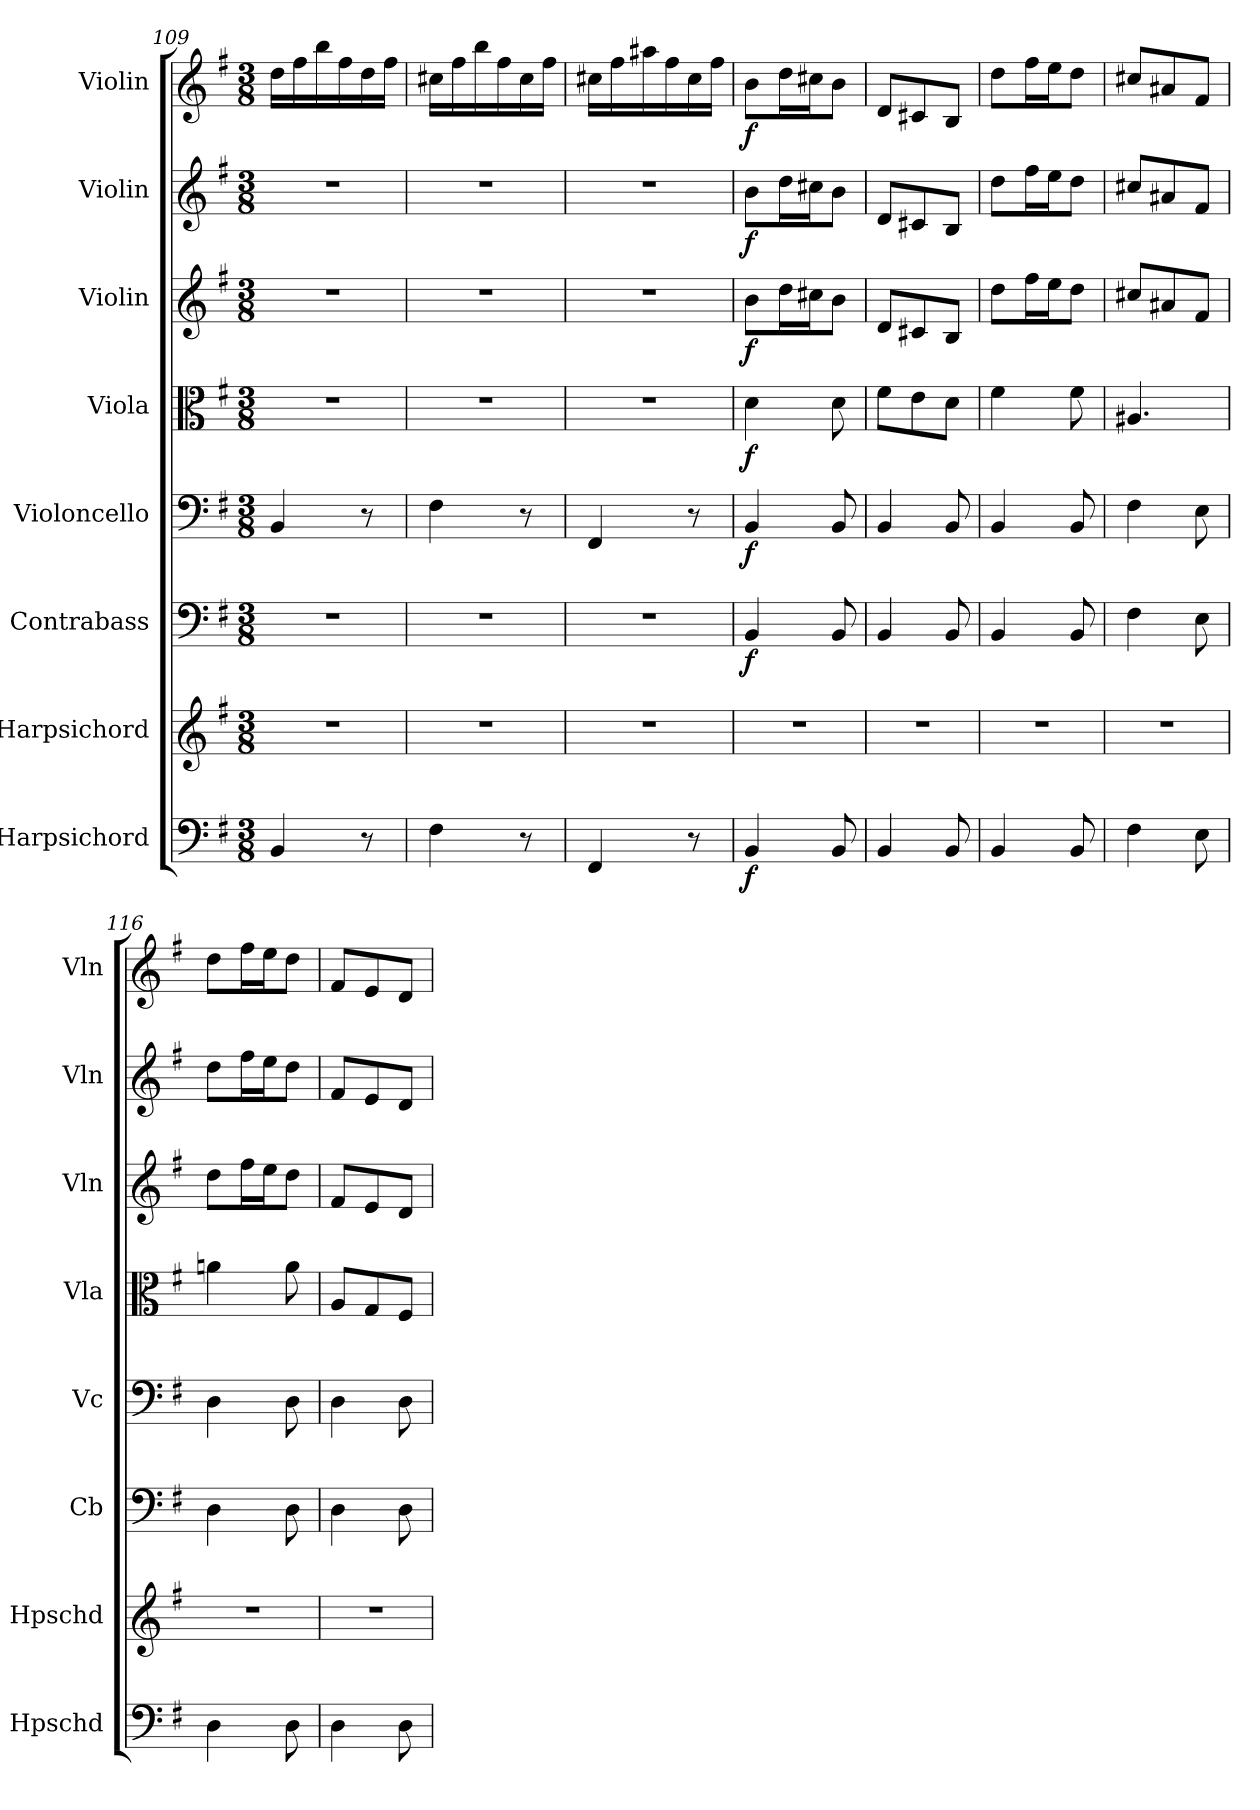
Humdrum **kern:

**kern	**dynam	**kern	**kern	**dynam	**kern	**dynam	**kern	**dynam	**kern	**dynam	**kern	**dynam	**kern	**dynam
*part8	*part8	*part7	*part6	*part6	*part5	*part5	*part4	*part4	*part3	*part3	*part2	*part2	*part1	*part1
*staff8	*staff8	*staff7	*staff6	*staff6	*staff5	*staff5	*staff4	*staff4	*staff3	*staff3	*staff2	*staff2	*staff1	*staff1
*I"Harpsichord	*	*I"Harpsichord	*I"Contrabass	*	*I"Violoncello	*	*I"Viola	*	*I"Violin	*	*I"Violin	*	*I"Violin	*
*I'Hpschd	*	*I'Hpschd	*I'Cb	*	*I'Vc	*	*I'Vla	*	*I'Vln	*	*I'Vln	*	*I'Vln	*
*clefF4	*	*clefG2	*clefF4	*	*clefF4	*	*clefC3	*	*clefG2	*	*clefG2	*	*clefG2	*
*k[f#]	*	*k[f#]	*k[f#]	*	*k[f#]	*	*k[f#]	*	*k[f#]	*	*k[f#]	*	*k[f#]	*
*M3/8	*	*M3/8	*M3/8	*	*M3/8	*	*M3/8	*	*M3/8	*	*M3/8	*	*M3/8	*
=109	=109	=109	=109	=109	=109	=109	=109	=109	=109	=109	=109	=109	=109	=109
4BB/	.	4.r	4.r	.	4BB/	.	4.r	.	4.r	.	4.r	.	16dd\LL	.
.	.	.	.	.	.	.	.	.	.	.	.	.	16ff#\	.
.	.	.	.	.	.	.	.	.	.	.	.	.	16bb\	.
.	.	.	.	.	.	.	.	.	.	.	.	.	16ff#\	.
8r	.	.	.	.	8r	.	.	.	.	.	.	.	16dd\	.
.	.	.	.	.	.	.	.	.	.	.	.	.	16ff#\JJ	.
=110	=110	=110	=110	=110	=110	=110	=110	=110	=110	=110	=110	=110	=110	=110
4F#\	.	4.r	4.r	.	4F#\	.	4.r	.	4.r	.	4.r	.	16cc#X\LL	.
.	.	.	.	.	.	.	.	.	.	.	.	.	16ff#\	.
.	.	.	.	.	.	.	.	.	.	.	.	.	16bb\	.
.	.	.	.	.	.	.	.	.	.	.	.	.	16ff#\	.
8r	.	.	.	.	8r	.	.	.	.	.	.	.	16cc#\	.
.	.	.	.	.	.	.	.	.	.	.	.	.	16ff#\JJ	.
=111	=111	=111	=111	=111	=111	=111	=111	=111	=111	=111	=111	=111	=111	=111
4FF#/	.	4.r	4.r	.	4FF#/	.	4.r	.	4.r	.	4.r	.	16cc#X\LL	.
.	.	.	.	.	.	.	.	.	.	.	.	.	16ff#\	.
.	.	.	.	.	.	.	.	.	.	.	.	.	16aa#X\	.
.	.	.	.	.	.	.	.	.	.	.	.	.	16ff#\	.
8r	.	.	.	.	8r	.	.	.	.	.	.	.	16cc#\	.
.	.	.	.	.	.	.	.	.	.	.	.	.	16ff#\JJ	.
=112	=112	=112	=112	=112	=112	=112	=112	=112	=112	=112	=112	=112	=112	=112
4BB/	f	4.r	4BB/	f	4BB/	f	4d\	f	8b\L	f	8b\L	f	8b\L	f
.	.	.	.	.	.	.	.	.	16dd\L	.	16dd\L	.	16dd\L	.
.	.	.	.	.	.	.	.	.	16cc#X\J	.	16cc#X\J	.	16cc#X\J	.
8BB/	.	.	8BB/	.	8BB/	.	8d\	.	8b\J	.	8b\J	.	8b\J	.
=113	=113	=113	=113	=113	=113	=113	=113	=113	=113	=113	=113	=113	=113	=113
4BB/	.	4.r	4BB/	.	4BB/	.	8f#\L	.	8d/L	.	8d/L	.	8d/L	.
.	.	.	.	.	.	.	8e\	.	8c#X/	.	8c#X/	.	8c#X/	.
8BB/	.	.	8BB/	.	8BB/	.	8d\J	.	8B/J	.	8B/J	.	8B/J	.
=114	=114	=114	=114	=114	=114	=114	=114	=114	=114	=114	=114	=114	=114	=114
4BB/	.	4.r	4BB/	.	4BB/	.	4f#\	.	8dd\L	.	8dd\L	.	8dd\L	.
.	.	.	.	.	.	.	.	.	16ff#\L	.	16ff#\L	.	16ff#\L	.
.	.	.	.	.	.	.	.	.	16ee\J	.	16ee\J	.	16ee\J	.
8BB/	.	.	8BB/	.	8BB/	.	8f#\	.	8dd\J	.	8dd\J	.	8dd\J	.
=115	=115	=115	=115	=115	=115	=115	=115	=115	=115	=115	=115	=115	=115	=115
4F#\	.	4.r	4F#\	.	4F#\	.	4.A#X/	.	8cc#X/L	.	8cc#X/L	.	8cc#X/L	.
.	.	.	.	.	.	.	.	.	8a#X/	.	8a#X/	.	8a#X/	.
8E\	.	.	8E\	.	8E\	.	.	.	8f#/J	.	8f#/J	.	8f#/J	.
=116	=116	=116	=116	=116	=116	=116	=116	=116	=116	=116	=116	=116	=116	=116
4D\	.	4.r	4D\	.	4D\	.	4an\	.	8dd\L	.	8dd\L	.	8dd\L	.
.	.	.	.	.	.	.	.	.	16ff#\L	.	16ff#\L	.	16ff#\L	.
.	.	.	.	.	.	.	.	.	16ee\J	.	16ee\J	.	16ee\J	.
8D\	.	.	8D\	.	8D\	.	8a\	.	8dd\J	.	8dd\J	.	8dd\J	.
=117	=117	=117	=117	=117	=117	=117	=117	=117	=117	=117	=117	=117	=117	=117
4D\	.	4.r	4D\	.	4D\	.	8A/L	.	8f#/L	.	8f#/L	.	8f#/L	.
.	.	.	.	.	.	.	8G/	.	8e/	.	8e/	.	8e/	.
8D\	.	.	8D\	.	8D\	.	8F#/J	.	8d/J	.	8d/J	.	8d/J	.
=	=	=	=	=	=	=	=	=	=	=	=	=	=	=
*-	*-	*-	*-	*-	*-	*-	*-	*-	*-	*-	*-	*-	*-	*-
